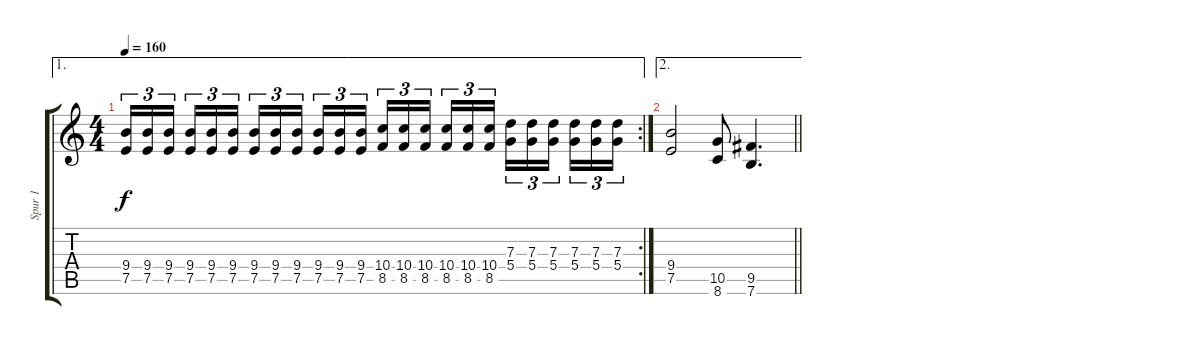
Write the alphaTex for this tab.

\track ("Spur 1" "Spur 1") {instrument distortionguitar}
\staff {score tabs}
\tuning (E4 B3 G3 D3 A2 E2) {hide}
\ae 1
\rc 2
\ts (4 4)
\tempo 160
\clef g2
\ks c
(9.4 7.5).16{tu (3 2) dy f} (9.4 7.5).16{tu (3 2)} (9.4 7.5).16{tu (3 2) beam splitsecondary} (9.4 7.5).16{tu (3 2)} (9.4 7.5).16{tu (3 2)} (9.4 7.5).16{tu (3 2)} (9.4 7.5).16{tu (3 2)} (9.4 7.5).16{tu (3 2)} (9.4 7.5).16{tu (3 2) beam splitsecondary} (9.4 7.5).16{tu (3 2)} (9.4 7.5).16{tu (3 2)} (9.4 7.5).16{tu (3 2)} (10.4 8.5).16{tu (3 2)} (10.4 8.5).16{tu (3 2)} (10.4 8.5).16{tu (3 2) beam splitsecondary} (10.4 8.5).16{tu (3 2)} (10.4 8.5).16{tu (3 2)} (10.4 8.5).16{tu (3 2)} (7.3 5.4).16{tu (3 2)} (7.3 5.4).16{tu (3 2)} (7.3 5.4).16{tu (3 2) beam splitsecondary} (7.3 5.4).16{tu (3 2)} (7.3 5.4).16{tu (3 2)} (7.3 5.4).16{tu (3 2)} |
\ae 2
\barLineRight lightlight
(9.4 7.5).2 (10.5 8.6).8 (9.5 7.6).4{d}
